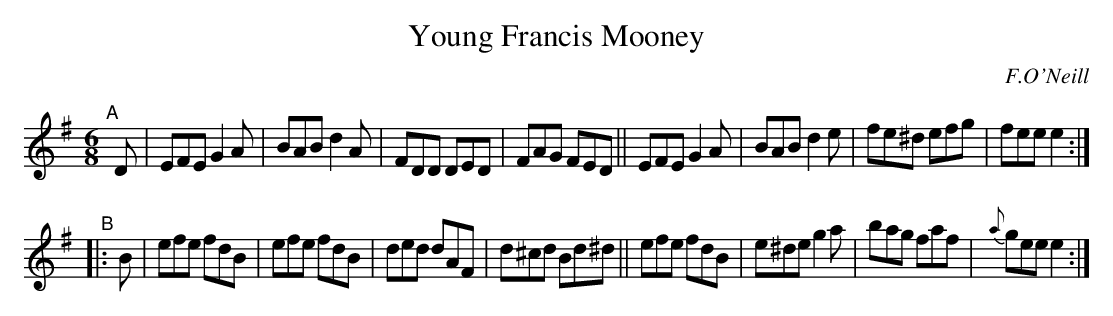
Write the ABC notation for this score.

X:1
T: Young Francis Mooney
O: F.O'Neill
M: 6/8
L: 1/8
K: Em
"^A"[|] D |\
EFE G2A | BAB d2A | FDD DED | FAG FED ||\
EFE G2A | BAB d2e | fe^d efg | fee e2 :|
"^B"|: B |\
efe fdB | efe fdB | ded dAF | d^cd Bd^d ||\
efe fdB | e^de g2a | bag faf | {a}gee e2 :|
